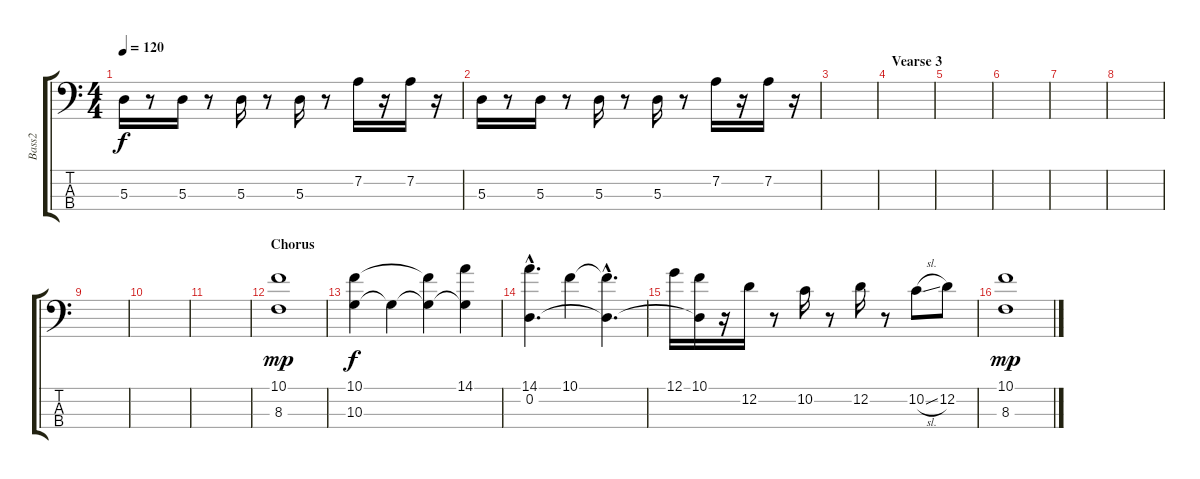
\track ("Bass2" "Bass2") {instrument electricbassfinger}
\staff {score tabs}
\tuning (G2 D2 A1 E1) {hide}
\ts (4 4)
\tempo 120
\clef f4
\ks c
5.3.16{dy f} r.8 5.3.16 r.8 5.3.16 r.8 5.3.16 r.8 7.2.16 r.16 7.2.16 r.16 |
5.3.16 r.8 5.3.16 r.8 5.3.16 r.8 5.3.16 r.8 7.2.16 r.16 7.2.16 r.16 |
|
\section ("" "Vearse 3")
|
|
|
|
|
|
|
|
\section ("" "Chorus")
(10.1 8.3).1{dy mp} |
(10.1 10.3).4{dy f} 10.3{t}.4 (10.1{t} 10.3{t}).4 (14.1 10.3{t}).4 |
(14.1{hac} 0.2{hac}).4{d} 10.1.4 (10.1{hac t} 0.2{hac t}).4{d} |
12.1.16 (10.1 0.2{t}).16 r.16 12.2.16 r.8 10.2.16 r.8 12.2.16 r.8 10.2{sl}.8 12.2.8 |
(10.1 8.3).1{dy mp}
